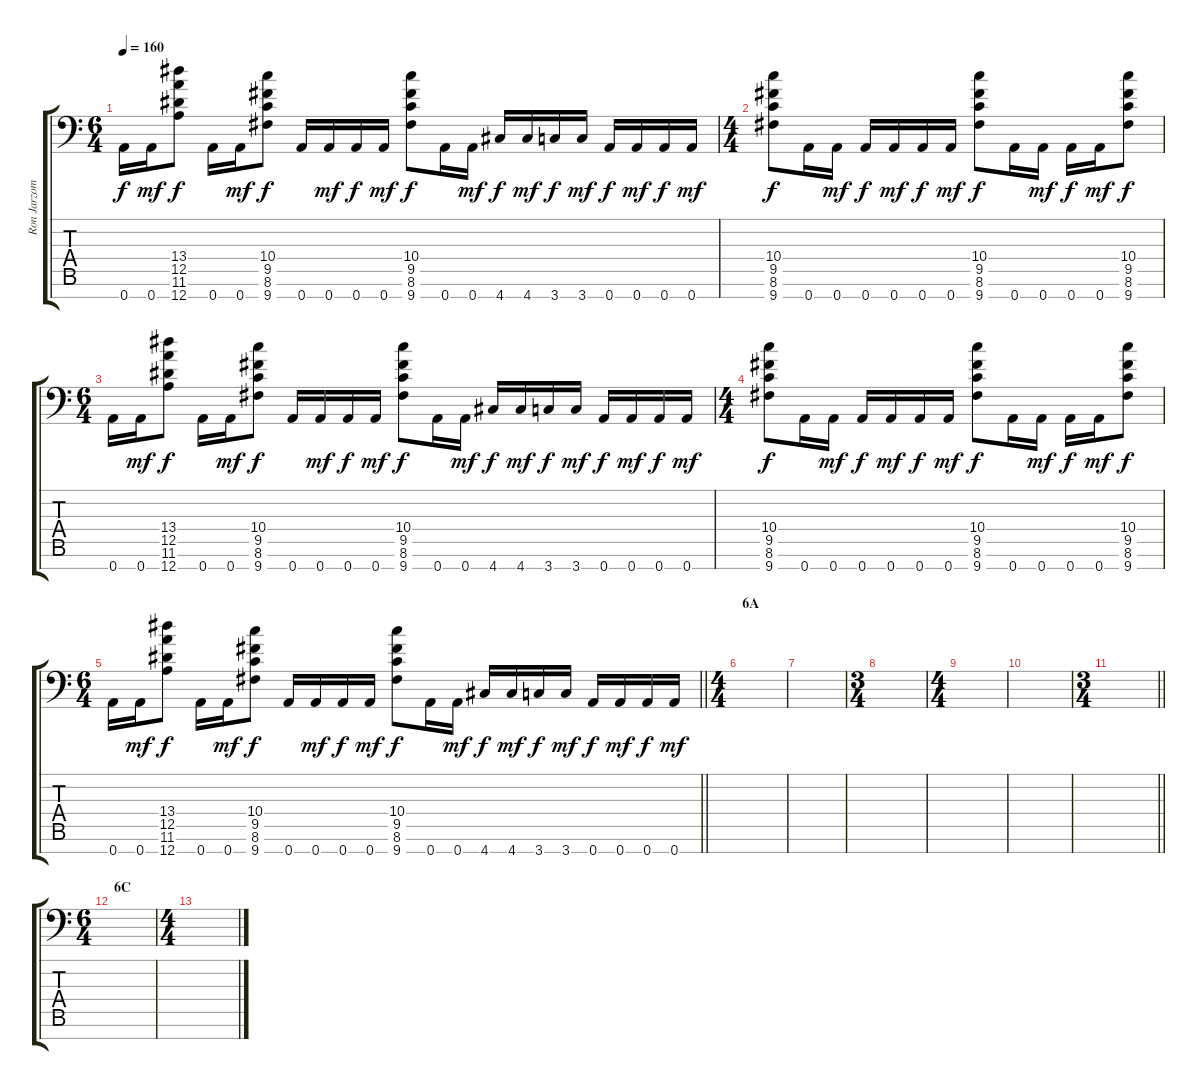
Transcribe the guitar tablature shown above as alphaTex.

\track ("Ron Jarzombek - Rhythm R" "Ron Jarzom") {instrument distortionguitar}
\staff {score tabs}
\tuning (E4 B3 G3 D3 A2 E2 A1) {hide}
\ts (6 4)
\tempo 160
\clef f4
\ks c
0.7.16{dy f} 0.7.16{dy mf} (13.4 12.5 11.6 12.7).8{dy f} 0.7.16 0.7.16{dy mf} (10.4 9.5 8.6 9.7).8{dy f} 0.7.16 0.7.16{dy mf} 0.7.16{dy f} 0.7.16{dy mf} (10.4 9.5 8.6 9.7).8{dy f} 0.7.16 0.7.16{dy mf} 4.7.16{dy f} 4.7.16{dy mf} 3.7.16{dy f} 3.7.16{dy mf} 0.7.16{dy f} 0.7.16{dy mf} 0.7.16{dy f} 0.7.16{dy mf} |
\ts (4 4)
(10.4 9.5 8.6 9.7).8{dy f} 0.7.16 0.7.16{dy mf} 0.7.16{dy f} 0.7.16{dy mf} 0.7.16{dy f} 0.7.16{dy mf} (10.4 9.5 8.6 9.7).8{dy f} 0.7.16 0.7.16{dy mf} 0.7.16{dy f} 0.7.16{dy mf} (10.4 9.5 8.6 9.7).8{dy f} |
\ts (6 4)
0.7.16 0.7.16{dy mf} (13.4 12.5 11.6 12.7).8{dy f} 0.7.16 0.7.16{dy mf} (10.4 9.5 8.6 9.7).8{dy f} 0.7.16 0.7.16{dy mf} 0.7.16{dy f} 0.7.16{dy mf} (10.4 9.5 8.6 9.7).8{dy f} 0.7.16 0.7.16{dy mf} 4.7.16{dy f} 4.7.16{dy mf} 3.7.16{dy f} 3.7.16{dy mf} 0.7.16{dy f} 0.7.16{dy mf} 0.7.16{dy f} 0.7.16{dy mf} |
\ts (4 4)
(10.4 9.5 8.6 9.7).8{dy f} 0.7.16 0.7.16{dy mf} 0.7.16{dy f} 0.7.16{dy mf} 0.7.16{dy f} 0.7.16{dy mf} (10.4 9.5 8.6 9.7).8{dy f} 0.7.16 0.7.16{dy mf} 0.7.16{dy f} 0.7.16{dy mf} (10.4 9.5 8.6 9.7).8{dy f} |
\ts (6 4)
\barLineRight lightlight
0.7.16 0.7.16{dy mf} (13.4 12.5 11.6 12.7).8{dy f} 0.7.16 0.7.16{dy mf} (10.4 9.5 8.6 9.7).8{dy f} 0.7.16 0.7.16{dy mf} 0.7.16{dy f} 0.7.16{dy mf} (10.4 9.5 8.6 9.7).8{dy f} 0.7.16 0.7.16{dy mf} 4.7.16{dy f} 4.7.16{dy mf} 3.7.16{dy f} 3.7.16{dy mf} 0.7.16{dy f} 0.7.16{dy mf} 0.7.16{dy f} 0.7.16{dy mf} |
\ts (4 4)
\section ("" "6A")
|
|
\ts (3 4)
|
\ts (4 4)
|
|
\ts (3 4)
\barLineRight lightlight
|
\ts (6 4)
\section ("" "6C")
|
\ts (4 4)
